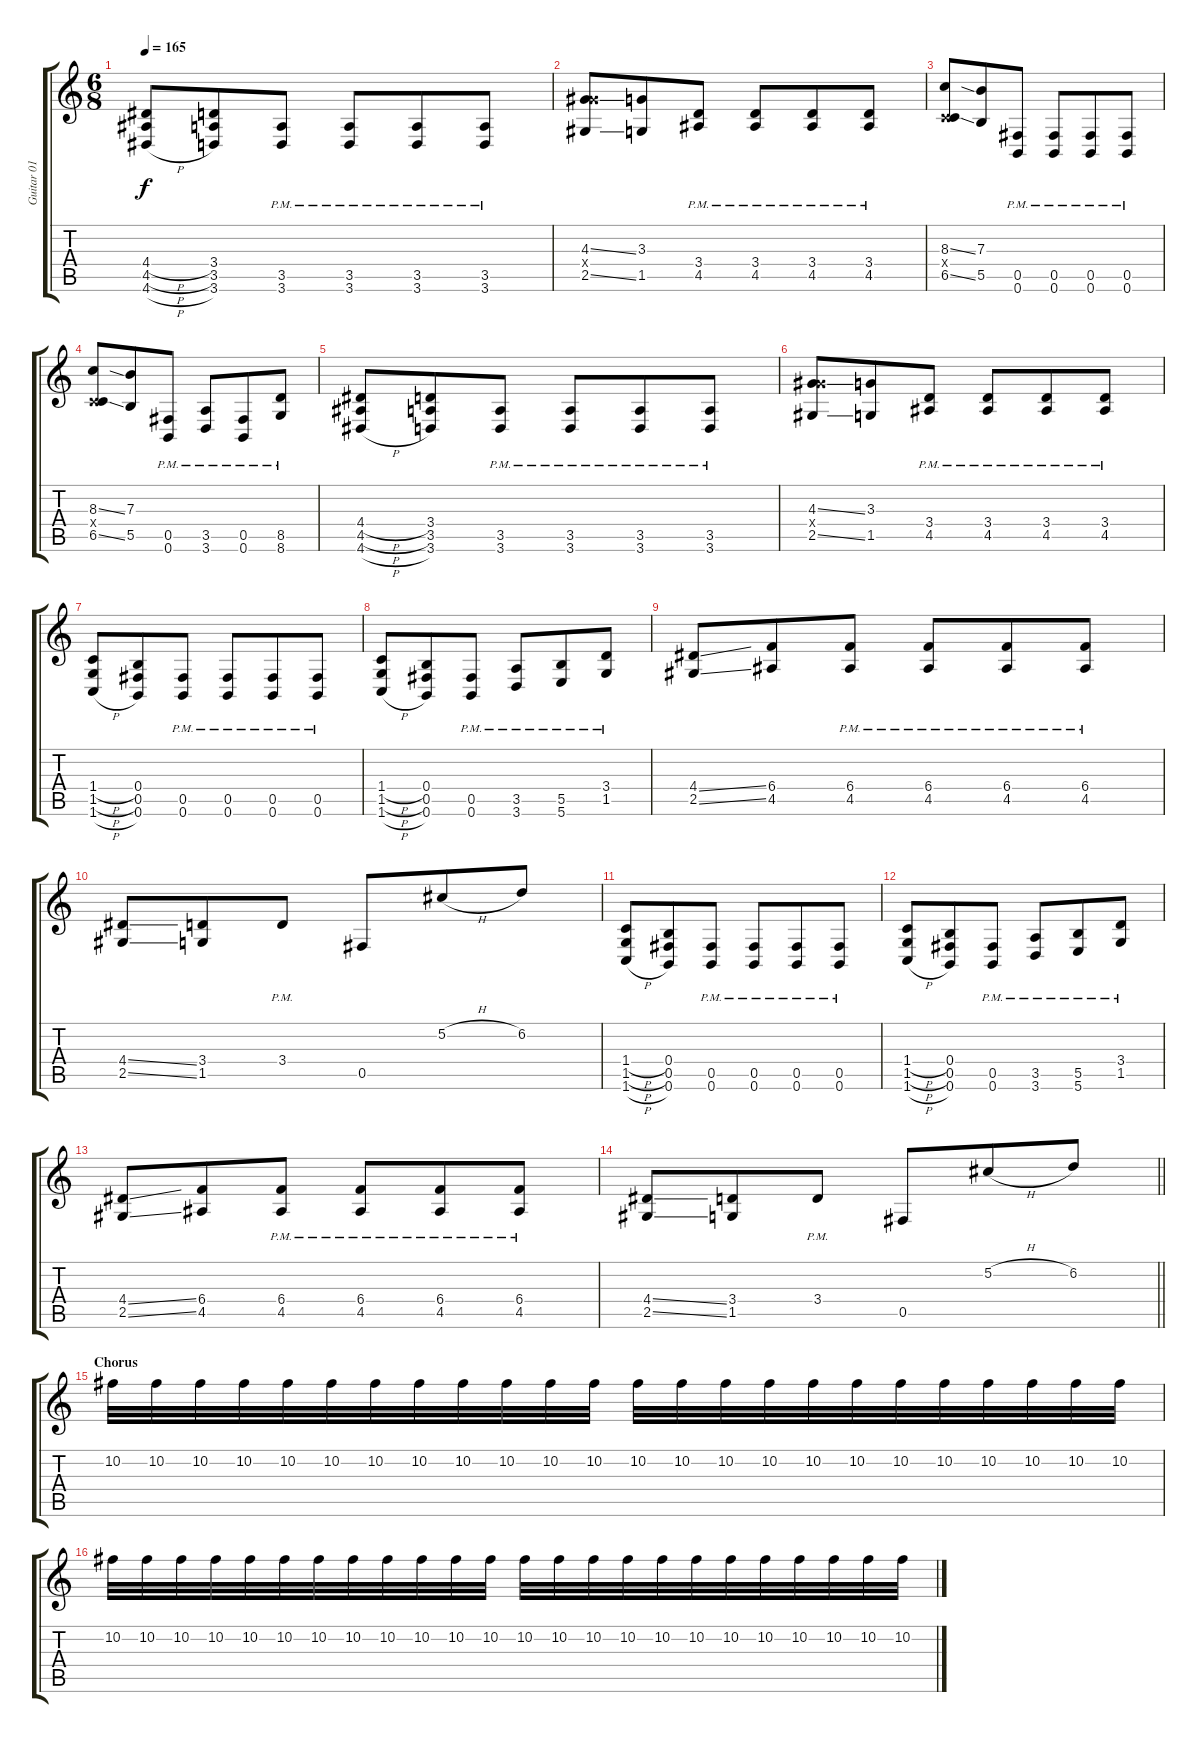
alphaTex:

\track ("Guitar 01" "Guitar 01") {instrument overdrivenguitar}
\staff {score tabs}
\tuning (Db4 Ab3 E3 B2 Gb2 B1) {hide}
\ts (6 8)
\tempo 165
\clef g2
\ks c
(4.4{h} 4.5{h} 4.6{h}).8{dy f} (3.4 3.5 3.6).8 (3.5{pm} 3.6{pm}).8 (3.5{pm} 3.6{pm}).8 (3.5{pm} 3.6{pm}).8 (3.5{pm} 3.6{pm}).8 |
(4.3{ss} 9.4{x} 2.5{ss}).8 (3.3 1.5).8 (3.4{pm} 4.5{pm}).8 (3.4{pm} 4.5{pm}).8 (3.4{pm} 4.5{pm}).8 (3.4{pm} 4.5{pm}).8 |
(8.3{ss} 1.4{x} 6.5{ss}).8 (7.3 5.5).8 (0.5{pm} 0.6{pm}).8 (0.5{pm} 0.6{pm}).8 (0.5{pm} 0.6{pm}).8 (0.5{pm} 0.6{pm}).8 |
(8.3{ss} 1.4{x} 6.5{ss}).8 (7.3 5.5).8 (0.5{pm} 0.6{pm}).8 (3.5{pm} 3.6{pm}).8 (0.5{pm} 0.6{pm}).8 (8.5{pm} 8.6{pm}).8 |
(4.4{h} 4.5{h} 4.6{h}).8 (3.4 3.5 3.6).8 (3.5{pm} 3.6{pm}).8 (3.5{pm} 3.6{pm}).8 (3.5{pm} 3.6{pm}).8 (3.5{pm} 3.6{pm}).8 |
(4.3{ss} 9.4{x} 2.5{ss}).8 (3.3 1.5).8 (3.4{pm} 4.5{pm}).8 (3.4{pm} 4.5{pm}).8 (3.4{pm} 4.5{pm}).8 (3.4{pm} 4.5{pm}).8 |
(1.4{h} 1.5{h} 1.6{h}).8 (0.4 0.5 0.6).8 (0.5{pm} 0.6{pm}).8 (0.5{pm} 0.6{pm}).8 (0.5{pm} 0.6{pm}).8 (0.5{pm} 0.6{pm}).8 |
(1.4{h} 1.5{h} 1.6{h}).8 (0.4 0.5 0.6).8 (0.5{pm} 0.6{pm}).8 (3.5{pm} 3.6{pm}).8 (5.5{pm} 5.6{pm}).8 (3.4{pm} 1.5{pm}).8 |
(4.4{ss} 2.5{ss}).8 (6.4 4.5).8 (6.4{pm} 4.5{pm}).8 (6.4{pm} 4.5{pm}).8 (6.4{pm} 4.5{pm}).8 (6.4{pm} 4.5{pm}).8 |
(4.4{ss} 2.5{ss}).8 (3.4 1.5).8 3.4{pm}.8 0.5.8 5.2{h}.8 6.2.8 |
(1.4{h} 1.5{h} 1.6{h}).8 (0.4 0.5 0.6).8 (0.5{pm} 0.6{pm}).8 (0.5{pm} 0.6{pm}).8 (0.5{pm} 0.6{pm}).8 (0.5{pm} 0.6{pm}).8 |
(1.4{h} 1.5{h} 1.6{h}).8 (0.4 0.5 0.6).8 (0.5{pm} 0.6{pm}).8 (3.5{pm} 3.6{pm}).8 (5.5{pm} 5.6{pm}).8 (3.4{pm} 1.5{pm}).8 |
(4.4{ss} 2.5{ss}).8 (6.4 4.5).8 (6.4{pm} 4.5{pm}).8 (6.4{pm} 4.5{pm}).8 (6.4{pm} 4.5{pm}).8 (6.4{pm} 4.5{pm}).8 |
\barLineRight lightlight
(4.4{ss} 2.5{ss}).8 (3.4 1.5).8 3.4{pm}.8 0.5.8 5.2{h}.8 6.2.8 |
\section ("" "Chorus")
10.2.32 10.2.32 10.2.32 10.2.32 10.2.32 10.2.32 10.2.32 10.2.32 10.2.32 10.2.32 10.2.32 10.2.32 10.2.32 10.2.32 10.2.32 10.2.32 10.2.32 10.2.32 10.2.32 10.2.32 10.2.32 10.2.32 10.2.32 10.2.32 |
10.2.32 10.2.32 10.2.32 10.2.32 10.2.32 10.2.32 10.2.32 10.2.32 10.2.32 10.2.32 10.2.32 10.2.32 10.2.32 10.2.32 10.2.32 10.2.32 10.2.32 10.2.32 10.2.32 10.2.32 10.2.32 10.2.32 10.2.32 10.2.32
